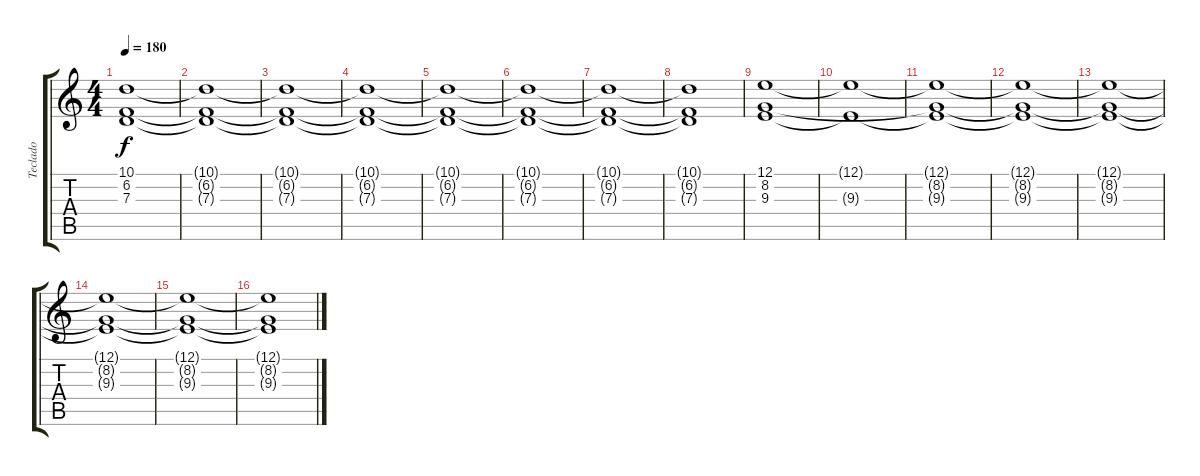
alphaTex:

\track ("Teclado" "Teclado") {instrument stringensemble1}
\staff {score tabs}
\tuning (E4 B3 G3 D3 A2 E2) {hide}
\ts (4 4)
\tempo 180
\clef g2
\ks c
(10.1 6.2 7.3).1{dy f} |
(10.1{t} 6.2{t} 7.3{t}).1 |
(10.1{t} 6.2{t} 7.3{t}).1 |
(10.1{t} 6.2{t} 7.3{t}).1 |
(10.1{t} 6.2{t} 7.3{t}).1 |
(10.1{t} 6.2{t} 7.3{t}).1 |
(10.1{t} 6.2{t} 7.3{t}).1 |
(10.1{t} 6.2{t} 7.3{t}).1 |
(12.1 8.2 9.3).1 |
(12.1{t} 9.3{t}).1 |
(12.1{t} 8.2{t} 9.3{t}).1 |
(12.1{t} 8.2{t} 9.3{t}).1 |
(12.1{t} 8.2{t} 9.3{t}).1 |
(12.1{t} 8.2{t} 9.3{t}).1 |
(12.1{t} 8.2{t} 9.3{t}).1 |
(12.1{t} 8.2{t} 9.3{t}).1
